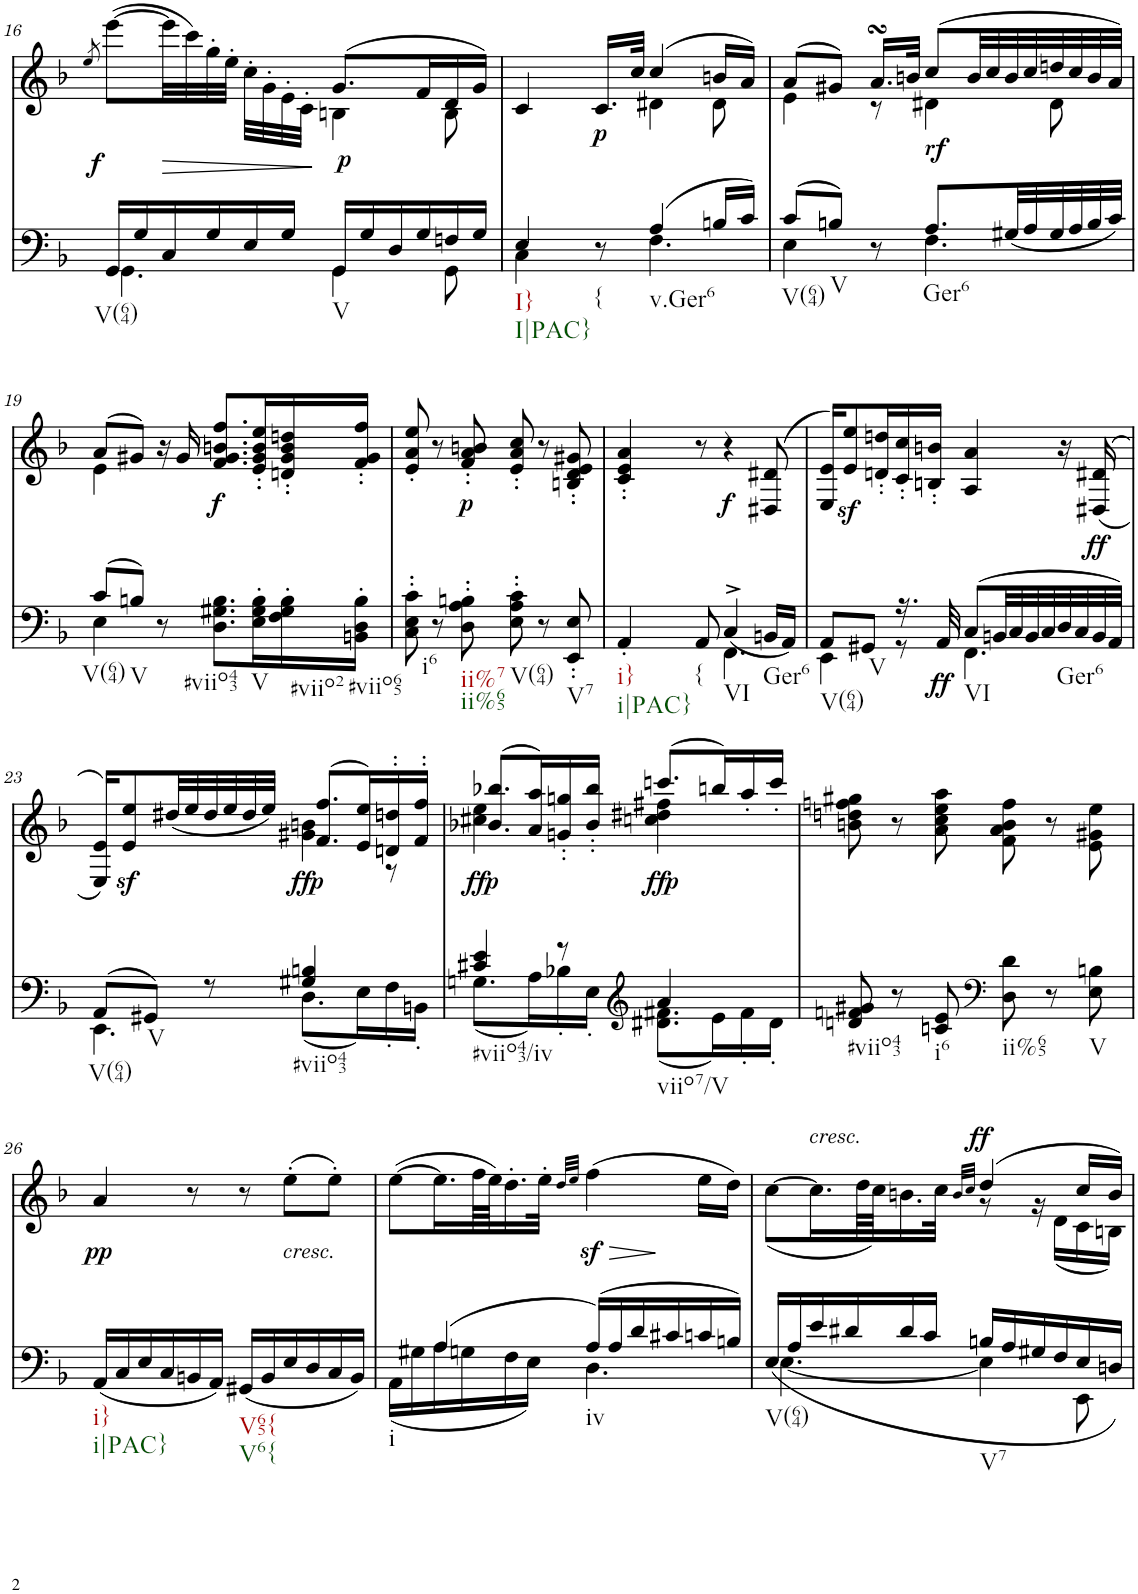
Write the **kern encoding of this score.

**kern	**dynam	**kern	**text	**dynam
*part2	*part2	*part1	*part1	*part1
*staff2	*staff2	*staff1	*staff1	*staff1
*I"Piano	*	*I"Piano	*	*
*I'Pno	*	*I'Pno	*	*
!!LO:PB:g=z
*clefF4	*	*clefG2	*	*
*k[b-]	*	*k[b-]	*	*
*d:	*	*d:	*	*
*M6/8	*	*M6/8	*	*
=16	=16	=16	=16	=16
.	.	8qee/	.	.
*^	*	*^	*	*
!LO:TX:b:t=V(64)	!	!	!	!	!	!
16GG/LL	4.GG\	.	(>[>8eee\L	4.ryy	.	.
!	!	!LO:DY:a	!	!	!	!
16G/	.	f	.	.	.	.
!	!	!	!	!	!	!LO:HP:b
16C/	.	.	32eee\LL]	.	.	>
.	.	.	32ccc\)	.	.	.
16G/	.	.	32gg'>\	.	.	.
.	.	.	32ee'>\JJJ	.	.	.
16E/	.	.	32cc'\LLL	.	.	.
.	.	.	32g'\	.	.	.
16G/JJ	.	.	32e'\	.	.	.
.	.	.	32c'\JJJ	.	.	.
!LO:TX:b:t=V	!	!	!	!	!	!
!	!	!LO:DY:a	!	!	!	!
16GG/LL	4GG\	p	(8.g/L	4Bn\	.	]
16G/	.	.	.	.	.	.
16D/	.	.	.	.	.	.
16G/	.	.	16f/L	.	.	.
16Fn/	8GG\	.	16d/	8B\	.	.
16G/JJ	.	.	16g/JJ)	.	.	.
=17	=17	=17	=17	=17	=17	=17
!LO:TX:b:t=I}	!	!	!	!	!	!
!LO:TX:b:t=I|PAC}	!	!	!	!	!	!
4E/	4C\	.	4c/	4.ryy	.	.
!LO:TX:b:t={	!	!	!	!	!	!
!	!	!	!	!	!	!LO:DY:b
8r	8ryy	.	16.c/LL	.	.	p
.	.	.	32cc/JJk	.	.	.
!LO:TX:b:t=v.Ger6	!	!	!	!	!	!
(4A/	4.F\	.	(4cc/	4d#X\	.	.
16Bn/LL	.	.	16bn/LL	8d#\	.	.
16c/JJ)	.	.	16a/JJ)	.	.	.
=18	=18	=18	=18	=18	=18	=18
!LO:TX:b:t=V(64)	!	!	!	!	!	!
(8c/L	4E\	.	(8a/L	4e\	.	.
!LO:TX:b:t=V	!	!	!	!	!	!
8Bn/J)	.	.	8g#X/J)	.	.	.
8r	8ryy	.	16.asSsS/LL	8r	.	.
.	.	.	32bn/JJk	.	.	.
!LO:TX:b:t=Ger6	!	!	!	!	!	!
!	!	!	!	!	!	!LO:DY:b
8.A/L	4.F\	.	(8cc/L	4d#X\	.	rf
.	.	.	32b/LL	.	.	.
.	.	.	32cc/	.	.	.
(<32G#X/LL	.	.	32b/	.	.	.
32A/	.	.	32cc/	.	.	.
32G#/	.	.	32ddn/	8d#\	.	.
32A/	.	.	32cc/	.	.	.
32B/	.	.	32b/	.	.	.
32c/JJJ)	.	.	32a/JJJ)	.	.	.
!!LO:LB:g=z	!!
=19	=19	=19	=19	=19	=19	=19
!LO:TX:b:t=V(64)	!	!	!	!	!	!
(8c/L	4E\	.	(8a/L	4e\	.	.
!LO:TX:b:t=V	!	!	!	!	!	!
8Bn/J)	.	.	8g#X/J)	.	.	.
8r	2ryy	.	16r	2ryy	.	.
.	.	.	16g#/	.	.	.
!LO:TX:b:t=#viio43	!	!	!	!	!	!
!	!	!	!	!	!	!LO:DY:b
8.D\ 8.G#X\ 8.B\L	.	.	8.f/ 8.g#/ 8.bn/ 8.ff/L	.	.	f
!LO:TX:b:t=V	!	!	!	!	!	!
16E\' 16G#\' 16B\'L	.	.	16e/' 16g#/' 16b/' 16ee/'L	.	.	.
!LO:TX:b:t=#viio2	!	!	!	!	!	!
16F\' 16G#\' 16B\'	.	.	16dn/' 16g#/' 16b/' 16ddn/'	.	.	.
!LO:TX:b:t=#viio65	!	!	!	!	!	!
16BBn\' 16D\' 16B\'JJ	.	.	16f/' 16g#/' 16ff/'JJ	.	.	.
*v	*v	*	*	*	*	*
*	*	*v	*v	*	*
=20	=20	=20	=20	=20
!LO:TX:b:t=i6	!	!	!	!
8C\' 8E\' 8c\'	.	8e/' 8a/' 8ee/'	.	.
8r	.	8r	.	.
!LO:TX:b:t=ii%7	!	!	!	!
!LO:TX:b:t=ii%65	!	!	!	!
!	!	!	!	!LO:DY:b
8D\' 8A\' 8Bn\'	.	8f/' 8a/' 8bn/'	.	p
!LO:TX:b:t=V(64)	!	!	!	!
8E\' 8A\' 8c\'	.	8e/' 8a/' 8cc/'	.	.
8r	.	8r	.	.
!LO:TX:b:t=V7	!	!	!	!
8EE/' 8E/'	.	8Bn/' 8d/' 8e/' 8g#X/'	.	.
=21	=21	=21	=21	=21
*^	*	*	*	*
!LO:TX:b:t=i}	!	!	!	!	!
!LO:TX:b:t=i|PAC}	!	!	!	!	!
4AA'/	4.ryy	.	4c/' 4e/' 4a/'	.	.
!LO:TX:b:t={	!	!	!	!	!
8AA/	.	.	8r	.	.
!LO:TX:b:t=VI	!	!	!	!	!
!	!	!	!	!	!LO:DY:b
(<4C^/	4.FF\	.	4r	.	f
!LO:TX:b:t=Ger6	!	!	!	!	!
16BBn/LL	.	.	(>8D#X/ 8d#X/	.	.
16AA/JJ)	.	.	.	.	.
=22	=22	=22	=22	=22	=22
!LO:TX:b:t=V(64)	!	!	!	!	!
8AA/L	4EE\	.	16E/ 16e/KL)	.	.
.	.	.	8e/z< 8ee/z<	.	.
!LO:TX:b:t=V	!	!	!	!	!
8GG#X/J	.	.	.	.	.
.	.	.	16dn/' 16ddn/'L	.	.
16.r	8r	.	16c/' 16cc/'	.	.
.	.	.	16Bn/' 16bn/'JJ	.	.
!	!	!LO:DY:b	!	!	!
32AA/	.	ff	.	.	.
!LO:TX:b:t=VI	!	!	!	!	!
(8C/L	4.FF\	.	4A/ 4a/	.	.
32BBn/LL	.	.	.	.	.
32C/	.	.	.	.	.
32BB/	.	.	.	.	.
32C/	.	.	.	.	.
!LO:TX:b:t=Ger6	!	!	!	!	!
32D/	.	.	16r	.	.
32C/	.	.	.	.	.
!	!	!LO:DY:a	!	!	!
32BB/	.	ff	(>(16D#X/ 16d#X/	.	.
32AA/JJJ)	.	.	.	.	.
!!LO:LB:g=z
=23	=23	=23	=23	=23	=23
*	*	*	*^	*	*
!LO:TX:b:t=V(64)	!	!	!	!	!	!
(8AA/L	4.EE\	.	16E/ 16e/KL))	4.ryy	.	.
!	!	!	!	!	!	!LO:DY:b
.	.	.	8e/ 8ee/	.	.	sf
!LO:TX:b:t=V	!	!	!	!	!	!
8GG#X/J)	.	.	.	.	.	.
.	.	.	(32dd#X/LL	.	.	.
.	.	.	32ee/	.	.	.
8r	.	.	32dd#/	.	.	.
.	.	.	32ee/	.	.	.
.	.	.	32dd#/	.	.	.
.	.	.	32ee/JJJ)	.	.	.
!LO:TX:b:t=#viio43	!	!	!	!	!	!
!	!	!	!	!	!LO:LY:b	!LO:DY:b
!	!	!	!	!	!	!LO:DY:n=1:b
4G#X/ 4Bn/	(8.D\L	.	(8.f/ 8.ff/L	4g#X\ 4bn\	f	ff p
.	16E\L)	.	16e/ 16ee/L)	.	.	.
8ryy	16F'\	.	16dn/' 16ddn/'	8r	.	.
.	16BBn'\JJ	.	16f/' 16ff/'JJ	.	.	.
=24	=24	=24	=24	=24	=24	=24
!LO:TX:b:t=#viio43/iv	!	!	!	!	!	!
!	!	!	!	!	!LO:LY:b	!LO:DY:b
!	!	!	!	!	!	!LO:DY:n=1:b
4c#X/ 4e/	(8.Gn\L	.	(8.b-X/ 8.bb-X/L	4cc#X\ 4ee\	f	ff p
.	16A\L)	.	16a/ 16aa/L)	.	.	.
8r	16B-X'\	.	16gn/' 16ggn/'	8ryy	.	.
.	16E'\JJ	.	16b-/' 16bb-/'JJ	.	.	.
*clefG2	*	*	*	*	*	*
!LO:TX:b:t=viio7/V	!	!	!	!	!	!
!	!	!	!	!	!LO:LY:b	!LO:DY:n=2:b
!	!	!	!	!	!	!LO:DY:n=3:b
4a/	(8.d#X\ 8.f#X\L	.	(8.cccn/L	4ccn\ 4dd#X\ 4ff#X\	f	ff p
.	16e\L)	.	16bbn/L)	.	.	.
8ryy	16f#'\	.	16aa'/	8ryy	.	.
.	16d#'\JJ	.	16ccc'/JJ	.	.	.
*	*	*	*v	*v	*	*
=25	=25	=25	=25	=25	=25
!LO:TX:b:t=#viio43	!	!	!	!	!
*v	*v	*	*	*	*
8dn/ 8fn/ 8g#X/	.	8bn\ 8ddn\ 8ffn\ 8gg#X\	.	.
8r	.	8r	.	.
!LO:TX:b:t=i6	!	!	!	!
8cn/ 8e/	.	8a\ 8cc\ 8ee\ 8aa\	.	.
*clefF4	*	*	*	*
!LO:TX:b:t=ii%65	!	!	!	!
8D\ 8d\	.	8f\ 8a\ 8b\ 8ff\	.	.
8r	.	8r	.	.
!LO:TX:b:t=V	!	!	!	!
8E\ 8Bn\	.	8e\ 8g#X\ 8ee\	.	.
!!LO:LB:g=z
=26	=26	=26	=26	=26
!LO:TX:b:t=i}	!	!	!	!
!LO:TX:b:t=i|PAC}	!	!	!	!
!	!	!	!	!LO:DY:b
(16AA/LL	.	4a/	.	pp
16C/	.	.	.	.
16E/	.	.	.	.
16C/	.	.	.	.
16BBn/	.	8r	.	.
16AA/JJ)	.	.	.	.
!LO:TX:b:t=V65{	!	!	!	!
!LO:TX:b:t=V6{	!	!	!	!
(16GG#X/LL	.	8r	.	.
16BB/	.	.	.	.
!	!	!LO:TX:b:i:t=cresc.	!	!
16E/	.	(8ee'\L	.	.
16D/	.	.	.	.
16C/	.	8ee'\J)	.	.
16BB/JJ)	.	.	.	.
=27	=27	=27	=27	=27
*^	*	*	*	*
!LO:TX:b:t=i	!	!	!	!	!
8ryy	(16AA\LL	.	([8ee\L	.	.
.	16G#X\	.	.	.	.
(4A/	16A\	.	16.ee\L]	.	.
.	16Gn\	.	.	.	.
.	.	.	64ff\LL	.	.
.	.	.	64ee\JJ)	.	.
.	16F\	.	16.dd'\	.	.
.	16E\JJ)	.	.	.	.
.	.	.	32ee'\JJk	.	.
.	.	.	32qdd/LLL	.	.
.	.	.	32qee/JJJ	.	.
!LO:TX:b:t=iv	!	!	!	!	!
(16A/LL)	4.D\	.	(4ffz<\	.	.
16A/	.	.	.	.	.
16d/	.	.	.	.	.
16c#X/	.	.	.	.	.
16cn/	.	.	16ee\LL	.	.
16Bn/JJ)	.	.	16dd\JJ)	.	.
=28	=28	=28	=28	=28	=28
*	*	*	*^	*	*
!LO:TX:b:t=V(64)	!	!	!	!	!	!
!	!	!	!	!	!LO:LY:b	!
(16E/LL	[4.E\	.	4.ryy	([>8cc\L	<	.
16A/	.	.	.	.	.	.
!	!	!	!	!LO:TX:a:i:t=cresc.	!	!
16e/	.	.	.	16.cc\L]	.	.
16d#X/	.	.	.	.	.	.
.	.	.	.	64dd\LL	.	.
.	.	.	.	64cc\JJ)	.	.
16d#/	.	.	.	16.bn\	.	.
16c/JJ	.	.	.	.	.	.
.	.	.	.	32cc\JJk	.	.
.	.	.	32qb/LLL	.	.	.
.	.	.	32qcc/JJJ	.	.	.
!LO:TX:b:t=V7	!	!	!	!	!	!
!	!	!	!	!	!LO:LY:b	!LO:DY:a
4E\]	16Bn/LL	.	(4dd/	8r	ff	ff
.	16A/	.	.	.	.	.
.	16G#X/	.	.	16r	.	.
.	16F/	.	.	(16d\LL	.	.
8EE\	16E/	.	16cc/LL	16c\	.	.
.	16Dn/JJ)	.	16b/JJ)	16Bn\JJ)	.	.
*v	*v	*	*	*	*	*
*	*	*v	*v	*	*
=	=	=	=	=
*-	*-	*-	*-	*-
